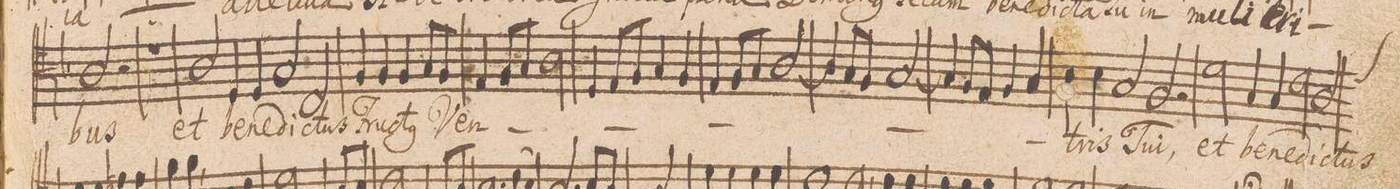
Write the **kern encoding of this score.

**kern	**text
*I"TENOR.	*
*clefC4	*
*k[b-]	*
*met(C|)	*
*M2/1	*
2A/	-bus
2r	.
=12-	=12-
1re	.
2A/	et
4D/	be-
4D/	-ne-
=13-	=13-
2G/	-di-
2C/	-ctus
4F/	Fru-
4F/	.
4F/	-ct(us)
8G/L	.
8F/J	Ven-
=14-	=14-
4E/	.
8F/L	.
8G/J	.
2A\	.
4D/	.
8E/L	.
8F/J	.
4G/	.
4F/	.
=15-	=15-
4E/	.
8F/L	.
8G/J	.
[<2A/	.
4A/]	.
8G/L	.
8F/J	.
[<2G/	.
=16-	=16-
4G/]	.
8F/L	.
8E/J	.
4F/	.
4G/	.
4A\	.
4B-\	-tris
2G/	Tu-
=17-	=17-
2F/	-i,
2rF	.
2d\	et
4G/	be-
4G/	-ne-
=18-	=18-
2c\	-di-
*custos:d	*
2A/	-ctus
*-	*-
